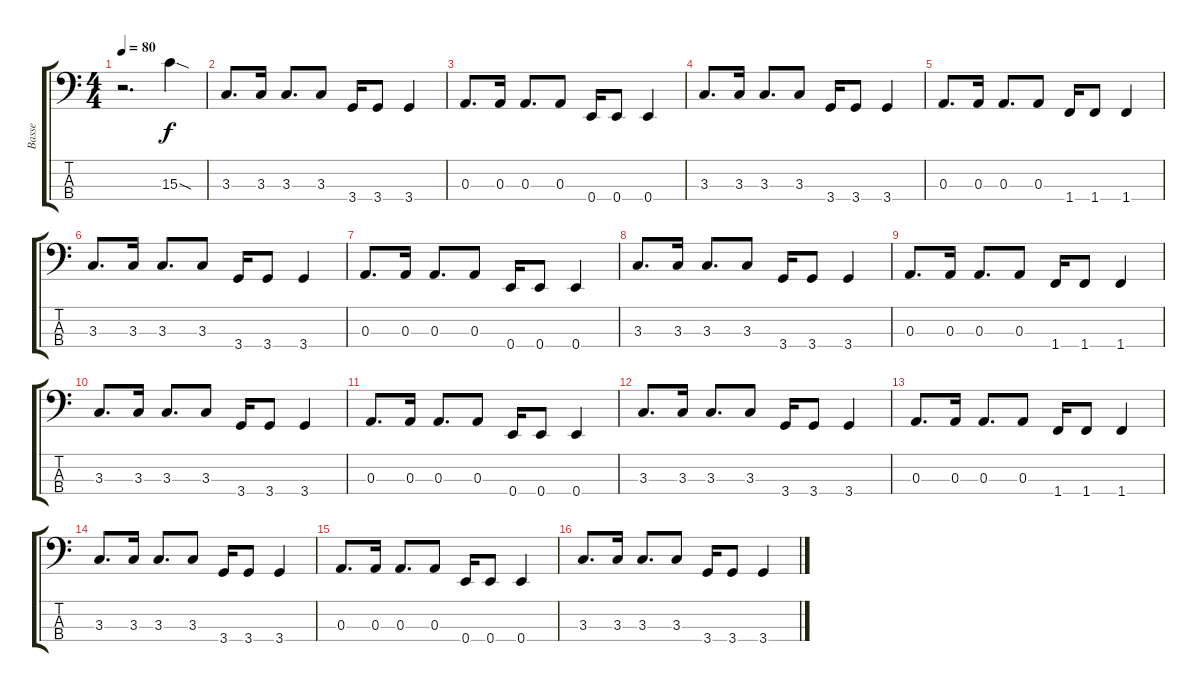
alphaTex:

\track ("Basse" "Basse") {instrument electricbassfinger}
\staff {score tabs}
\tuning (G2 D2 A1 E1) {hide}
\ts (4 4)
\tempo 80
\clef f4
\ks c
r.2{d dy f} 15.3{sod}.4 |
3.3.8{d} 3.3.16 3.3.8{d} 3.3.8 3.4.16 3.4.8 3.4.4 |
0.3.8{d} 0.3.16 0.3.8{d} 0.3.8 0.4.16 0.4.8 0.4.4 |
3.3.8{d} 3.3.16 3.3.8{d} 3.3.8 3.4.16 3.4.8 3.4.4 |
0.3.8{d} 0.3.16 0.3.8{d} 0.3.8 1.4.16 1.4.8 1.4.4 |
3.3.8{d} 3.3.16 3.3.8{d} 3.3.8 3.4.16 3.4.8 3.4.4 |
0.3.8{d} 0.3.16 0.3.8{d} 0.3.8 0.4.16 0.4.8 0.4.4 |
3.3.8{d} 3.3.16 3.3.8{d} 3.3.8 3.4.16 3.4.8 3.4.4 |
0.3.8{d} 0.3.16 0.3.8{d} 0.3.8 1.4.16 1.4.8 1.4.4 |
3.3.8{d} 3.3.16 3.3.8{d} 3.3.8 3.4.16 3.4.8 3.4.4 |
0.3.8{d} 0.3.16 0.3.8{d} 0.3.8 0.4.16 0.4.8 0.4.4 |
3.3.8{d} 3.3.16 3.3.8{d} 3.3.8 3.4.16 3.4.8 3.4.4 |
0.3.8{d} 0.3.16 0.3.8{d} 0.3.8 1.4.16 1.4.8 1.4.4 |
3.3.8{d} 3.3.16 3.3.8{d} 3.3.8 3.4.16 3.4.8 3.4.4 |
0.3.8{d} 0.3.16 0.3.8{d} 0.3.8 0.4.16 0.4.8 0.4.4 |
3.3.8{d} 3.3.16 3.3.8{d} 3.3.8 3.4.16 3.4.8 3.4.4
